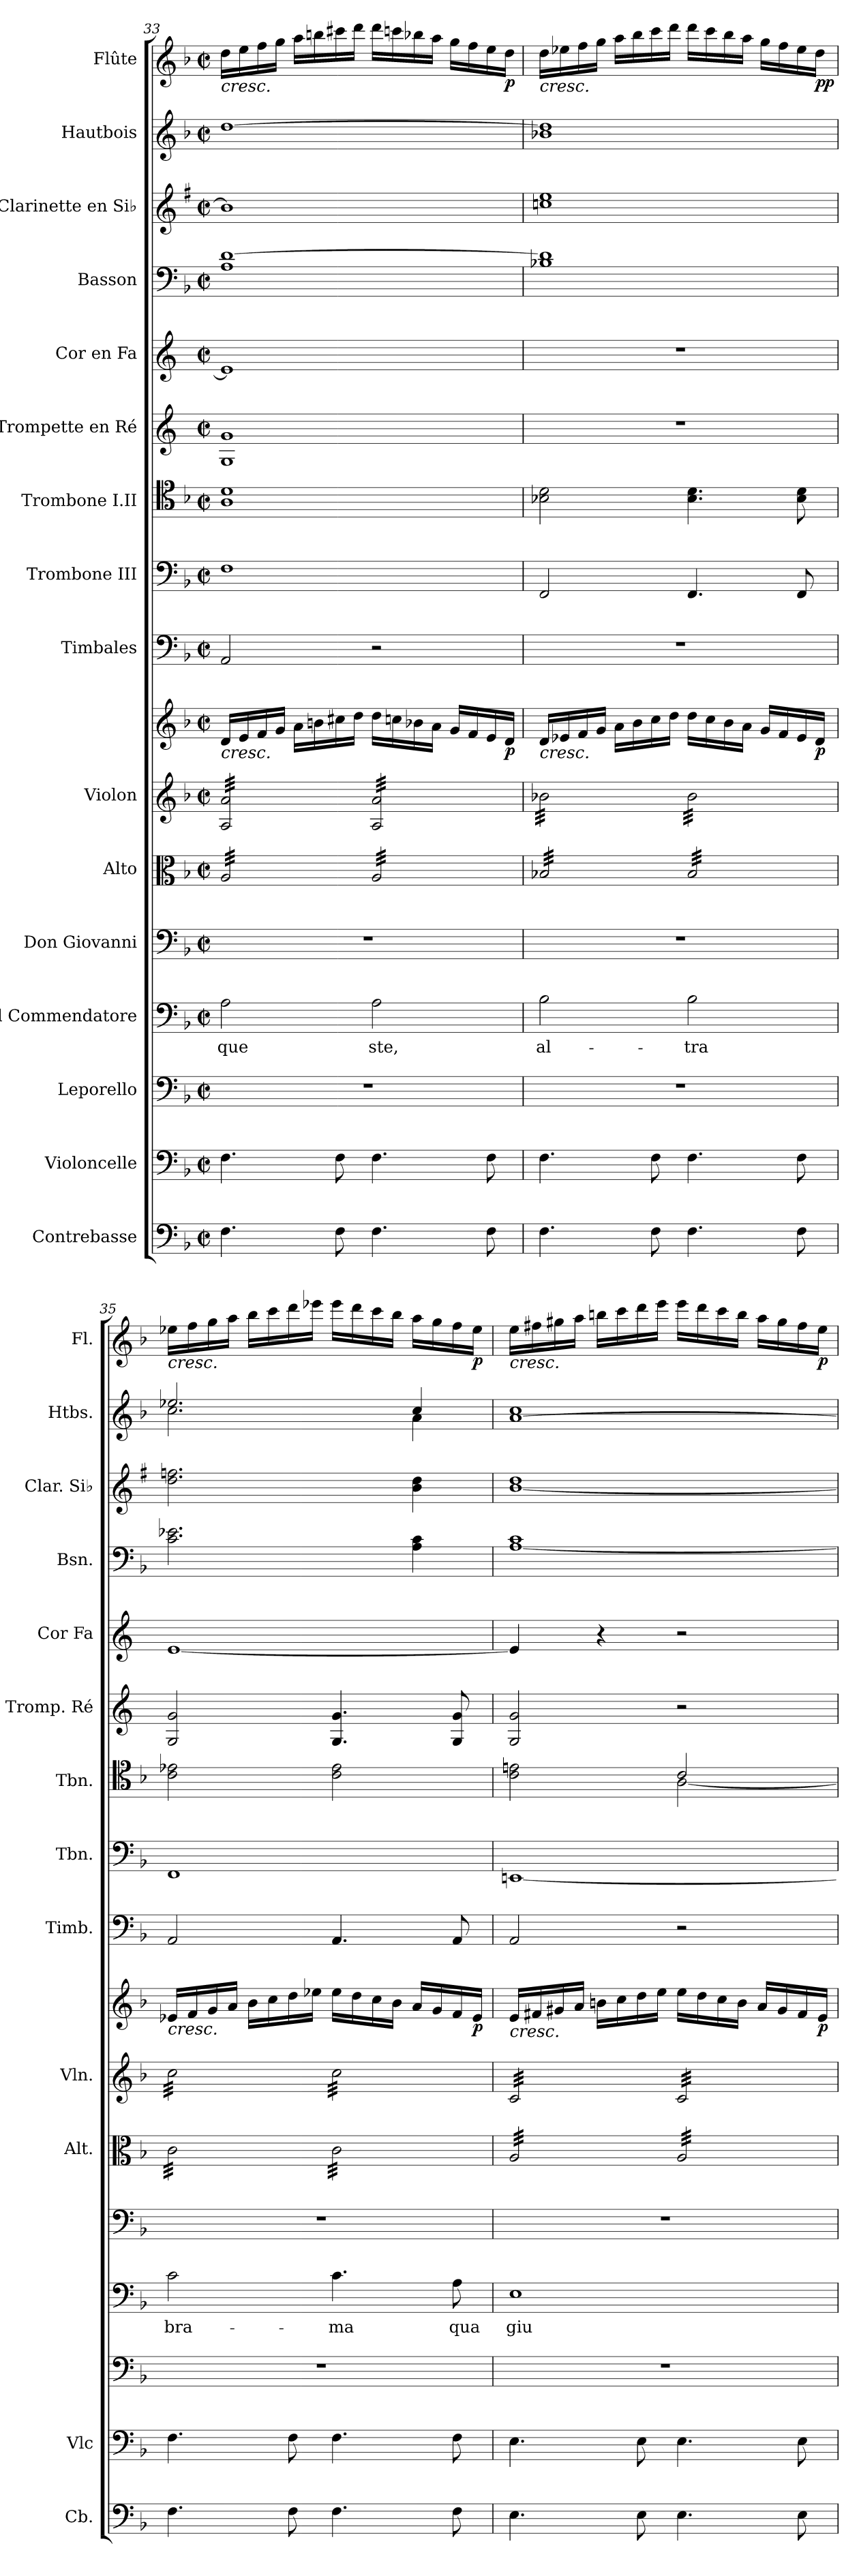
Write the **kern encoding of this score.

**kern	**kern	**kern	**kern	**text	**kern	**kern	**kern	**kern	**dynam	**kern	**kern	**kern	**kern	**kern	**kern	**kern	**kern	**kern	**dynam
*part16	*part15	*part14	*part13	*part13	*part12	*part11	*part10	*part10	*part10	*part9	*part8	*part7	*part6	*part5	*part4	*part3	*part2	*part1	*part1
*staff17	*staff16	*staff15	*staff14	*staff14	*staff13	*staff12	*staff11	*staff10	*staff10/11	*staff9	*staff8	*staff7	*staff6	*staff5	*staff4	*staff3	*staff2	*staff1	*staff1
*I"Contrebasse	*I"Violoncelle	*I"Leporello	*I"Il Commendatore	*	*I"Don Giovanni	*I"Alto	*I"Violon	*	*	*I"Timbales	*I"Trombone III	*I"Trombone I.II	*I"Trompette en Ré	*I"Cor en Fa	*I"Basson	*I"Clarinette en Si♭	*I"Hautbois	*I"Flûte	*
*I'Cb.	*I'Vlc	*	*	*	*	*I'Alt.	*I'Vln.	*	*	*I'Timb.	*I'Tbn.	*I'Tbn.	*I'Tromp. Ré	*I'Cor Fa	*I'Bsn.	*I'Clar. Si♭	*I'Htbs.	*I'Fl.	*
*clefF4	*clefF4	*clefF4	*clefF4	*	*clefF4	*clefC3	*clefG2	*clefG2	*	*clefF4	*clefF4	*clefC4	*clefG2	*clefG2	*clefF4	*clefG2	*clefG2	*clefG2	*
*ITrd7c12	*	*	*	*	*	*	*	*	*	*	*	*	*ITrd-1c-2	*ITrd4c7	*	*ITrd1c2	*	*	*
*k[b-]	*k[b-]	*k[b-]	*k[b-]	*	*k[b-]	*k[b-]	*k[b-]	*k[b-]	*	*k[b-]	*k[b-]	*k[b-]	*k[f#c#]	*k[b-]	*k[b-]	*k[b-]	*k[b-]	*k[b-]	*
*M2/2	*M2/2	*M2/2	*M2/2	*	*M2/2	*M2/2	*M2/2	*M2/2	*	*M2/2	*M2/2	*M2/2	*M2/2	*M2/2	*M2/2	*M2/2	*M2/2	*M2/2	*
*met(c|)	*met(c|)	*met(c|)	*met(c|)	*	*met(c|)	*met(c|)	*met(c|)	*met(c|)	*	*met(c|)	*met(c|)	*met(c|)	*met(c|)	*met(c|)	*met(c|)	*met(c|)	*met(c|)	*met(c|)	*
=33	=33	=33	=33	=33	=33	=33	=33	=33	=33	=33	=33	=33	=33	=33	=33	=33	=33	=33	=33
!	!	!	!	!	!	!	!	!	!	!	!	!	!	!	!	!	!	!LO:TX:b:i:t=cresc.	!
!	!	!	!	!	!	!	!	!LO:TX:b:i:t=cresc.	!	!	!	!	!	!	!	!	!	!	!
!	!	!	!	!LO:LY:b	!	!	!	!	!	!	!	!	!	!	!	!	!	!	!
*	*	*	*	*	*	*	*	*	*	*	*	*^	*	*	*^	*	*	*	*
*	*	*	*	*	*	*tremolo	*	*	*	*	*	*	*	*	*	*	*	*	*	*	*
*	*	*	*	*	*	*	*tremolo	*	*	*	*	*	*	*	*	*	*	*	*	*	*
4.FF\	4.F\	1r	2A\	que	1r	32A/LLL	32A/ 32a/LLL	16d/LL	.	2AA/	1F	1d	1A	1A 1a	1A]	[1d	1A	1a]	[1dd	16dd\LL	.
.	.	.	.	.	.	32A/	32A/ 32a/	.	.	.	.	.	.	.	.	.	.	.	.	.	.
.	.	.	.	.	.	32A/	32A/ 32a/	16e/	.	.	.	.	.	.	.	.	.	.	.	16ee\	.
.	.	.	.	.	.	32A/	32A/ 32a/	.	.	.	.	.	.	.	.	.	.	.	.	.	.
.	.	.	.	.	.	32A/	32A/ 32a/	16f/	.	.	.	.	.	.	.	.	.	.	.	16ff\	.
.	.	.	.	.	.	32A/	32A/ 32a/	.	.	.	.	.	.	.	.	.	.	.	.	.	.
.	.	.	.	.	.	32A/	32A/ 32a/	16g/JJ	.	.	.	.	.	.	.	.	.	.	.	16gg\JJ	.
.	.	.	.	.	.	32A/	32A/ 32a/	.	.	.	.	.	.	.	.	.	.	.	.	.	.
.	.	.	.	.	.	32A/	32A/ 32a/	16a\LL	.	.	.	.	.	.	.	.	.	.	.	16aa\LL	.
.	.	.	.	.	.	32A/	32A/ 32a/	.	.	.	.	.	.	.	.	.	.	.	.	.	.
.	.	.	.	.	.	32A/	32A/ 32a/	16bn\	.	.	.	.	.	.	.	.	.	.	.	16bbn\	.
.	.	.	.	.	.	32A/	32A/ 32a/	.	.	.	.	.	.	.	.	.	.	.	.	.	.
8FF\	8F\	.	.	.	.	32A/	32A/ 32a/	16cc#X\	.	.	.	.	.	.	.	.	.	.	.	16ccc#X\	.
.	.	.	.	.	.	32A/	32A/ 32a/	.	.	.	.	.	.	.	.	.	.	.	.	.	.
.	.	.	.	.	.	32A/	32A/ 32a/	16dd\JJ	.	.	.	.	.	.	.	.	.	.	.	16ddd\JJ	.
.	.	.	.	.	.	32A/JJJ	32A/ 32a/JJJ	.	.	.	.	.	.	.	.	.	.	.	.	.	.
!	!	!	!	!LO:LY:b	!	!	!	!	!	!	!	!	!	!	!	!	!	!	!	!	!
4.FF\	4.F\	.	2A\	ste,	.	32A/LLL	32A/ 32a/LLL	16dd\LL	.	2r	.	.	.	.	.	.	.	.	.	16ddd\LL	.
.	.	.	.	.	.	32A/	32A/ 32a/	.	.	.	.	.	.	.	.	.	.	.	.	.	.
.	.	.	.	.	.	32A/	32A/ 32a/	16ccn\	.	.	.	.	.	.	.	.	.	.	.	16cccn\	.
.	.	.	.	.	.	32A/	32A/ 32a/	.	.	.	.	.	.	.	.	.	.	.	.	.	.
.	.	.	.	.	.	32A/	32A/ 32a/	16b-X\	.	.	.	.	.	.	.	.	.	.	.	16bb-X\	.
.	.	.	.	.	.	32A/	32A/ 32a/	.	.	.	.	.	.	.	.	.	.	.	.	.	.
.	.	.	.	.	.	32A/	32A/ 32a/	16a\JJ	.	.	.	.	.	.	.	.	.	.	.	16aa\JJ	.
.	.	.	.	.	.	32A/	32A/ 32a/	.	.	.	.	.	.	.	.	.	.	.	.	.	.
.	.	.	.	.	.	32A/	32A/ 32a/	16g/LL	.	.	.	.	.	.	.	.	.	.	.	16gg\LL	.
.	.	.	.	.	.	32A/	32A/ 32a/	.	.	.	.	.	.	.	.	.	.	.	.	.	.
.	.	.	.	.	.	32A/	32A/ 32a/	16f/	.	.	.	.	.	.	.	.	.	.	.	16ff\	.
.	.	.	.	.	.	32A/	32A/ 32a/	.	.	.	.	.	.	.	.	.	.	.	.	.	.
8FF\	8F\	.	.	.	.	32A/	32A/ 32a/	16e/	.	.	.	.	.	.	.	.	.	.	.	16ee\	.
.	.	.	.	.	.	32A/	32A/ 32a/	.	.	.	.	.	.	.	.	.	.	.	.	.	.
!	!	!	!	!	!	!	!	!	!LO:DY:b	!	!	!	!	!	!	!	!	!	!	!	!LO:DY:b
.	.	.	.	.	.	32A/	32A/ 32a/	16d/JJ	p	.	.	.	.	.	.	.	.	.	.	16dd\JJ	p
.	.	.	.	.	.	32A/JJJ	32A/ 32a/JJJ	.	.	.	.	.	.	.	.	.	.	.	.	.	.
*	*	*	*	*	*	*	*	*	*	*	*	*v	*v	*	*	*	*	*	*	*	*
=34	=34	=34	=34	=34	=34	=34	=34	=34	=34	=34	=34	=34	=34	=34	=34	=34	=34	=34	=34	=34
!	!	!	!	!	!	!	!	!	!	!	!	!	!	!	!	!	!	!	!LO:TX:b:i:t=cresc.	!
!	!	!	!	!	!	!	!	!LO:TX:b:i:t=cresc.	!	!	!	!	!	!	!	!	!	!	!	!
!	!	!	!	!LO:LY:b	!	!	!	!	!	!	!	!	!	!	!	!	!	!	!	!
*	*	*	*	*	*	*	*	*	*	*	*	*	*	*	*	*	*	*^	*	*
4.FF\	4.F\	1r	2B-\	al-	1r	32B-X/LLL	32b-X\LLL	16d/LL	.	1r	2FF/	2B-X\ 2d\	1r	1r	1d]	1B-X	1b-X 1dd	1dd]	1b-X	16dd\LL	.
.	.	.	.	.	.	32B-X/	32b-X\	.	.	.	.	.	.	.	.	.	.	.	.	.	.
.	.	.	.	.	.	32B-X/	32b-X\	16e-X/	.	.	.	.	.	.	.	.	.	.	.	16ee-X\	.
.	.	.	.	.	.	32B-X/	32b-X\	.	.	.	.	.	.	.	.	.	.	.	.	.	.
.	.	.	.	.	.	32B-X/	32b-X\	16f/	.	.	.	.	.	.	.	.	.	.	.	16ff\	.
.	.	.	.	.	.	32B-X/	32b-X\	.	.	.	.	.	.	.	.	.	.	.	.	.	.
.	.	.	.	.	.	32B-X/	32b-X\	16g/JJ	.	.	.	.	.	.	.	.	.	.	.	16gg\JJ	.
.	.	.	.	.	.	32B-X/	32b-X\	.	.	.	.	.	.	.	.	.	.	.	.	.	.
.	.	.	.	.	.	32B-X/	32b-X\	16a\LL	.	.	.	.	.	.	.	.	.	.	.	16aa\LL	.
.	.	.	.	.	.	32B-X/	32b-X\	.	.	.	.	.	.	.	.	.	.	.	.	.	.
.	.	.	.	.	.	32B-X/	32b-X\	16b-\	.	.	.	.	.	.	.	.	.	.	.	16bb-\	.
.	.	.	.	.	.	32B-X/	32b-X\	.	.	.	.	.	.	.	.	.	.	.	.	.	.
8FF\	8F\	.	.	.	.	32B-X/	32b-X\	16cc\	.	.	.	.	.	.	.	.	.	.	.	16ccc\	.
.	.	.	.	.	.	32B-X/	32b-X\	.	.	.	.	.	.	.	.	.	.	.	.	.	.
.	.	.	.	.	.	32B-X/	32b-X\	16dd\JJ	.	.	.	.	.	.	.	.	.	.	.	16ddd\JJ	.
.	.	.	.	.	.	32B-X/JJJ	32b-X\JJJ	.	.	.	.	.	.	.	.	.	.	.	.	.	.
!	!	!	!	!LO:LY:b	!	!	!	!	!	!	!	!	!	!	!	!	!	!	!	!	!
4.FF\	4.F\	.	2B-\	-tra	.	32B-/LLL	32b-\LLL	16dd\LL	.	.	4.FF/	4.B-\ 4.d\	.	.	.	.	.	.	.	16ddd\LL	.
.	.	.	.	.	.	32B-/	32b-\	.	.	.	.	.	.	.	.	.	.	.	.	.	.
.	.	.	.	.	.	32B-/	32b-\	16cc\	.	.	.	.	.	.	.	.	.	.	.	16ccc\	.
.	.	.	.	.	.	32B-/	32b-\	.	.	.	.	.	.	.	.	.	.	.	.	.	.
.	.	.	.	.	.	32B-/	32b-\	16b-\	.	.	.	.	.	.	.	.	.	.	.	16bb-\	.
.	.	.	.	.	.	32B-/	32b-\	.	.	.	.	.	.	.	.	.	.	.	.	.	.
.	.	.	.	.	.	32B-/	32b-\	16a\JJ	.	.	.	.	.	.	.	.	.	.	.	16aa\JJ	.
.	.	.	.	.	.	32B-/	32b-\	.	.	.	.	.	.	.	.	.	.	.	.	.	.
.	.	.	.	.	.	32B-/	32b-\	16g/LL	.	.	.	.	.	.	.	.	.	.	.	16gg\LL	.
.	.	.	.	.	.	32B-/	32b-\	.	.	.	.	.	.	.	.	.	.	.	.	.	.
.	.	.	.	.	.	32B-/	32b-\	16f/	.	.	.	.	.	.	.	.	.	.	.	16ff\	.
.	.	.	.	.	.	32B-/	32b-\	.	.	.	.	.	.	.	.	.	.	.	.	.	.
8FF\	8F\	.	.	.	.	32B-/	32b-\	16e-/	.	.	8FF/	8B-\ 8d\	.	.	.	.	.	.	.	16ee-\	.
.	.	.	.	.	.	32B-/	32b-\	.	.	.	.	.	.	.	.	.	.	.	.	.	.
!	!	!	!	!	!	!	!	!	!LO:DY:b	!	!	!	!	!	!	!	!	!	!	!	!LO:DY:b
!	!	!	!	!	!	!	!	!	!	!	!	!	!	!	!	!	!	!	!	!	!LO:DY:n=1:b
.	.	.	.	.	.	32B-/	32b-\	16d/JJ	p	.	.	.	.	.	.	.	.	.	.	16dd\JJ	p p
.	.	.	.	.	.	32B-/JJJ	32b-\JJJ	.	.	.	.	.	.	.	.	.	.	.	.	.	.
*	*	*	*	*	*	*	*	*	*	*	*	*	*	*	*v	*v	*	*	*	*	*
!!LO:PB:g=z
=35	=35	=35	=35	=35	=35	=35	=35	=35	=35	=35	=35	=35	=35	=35	=35	=35	=35	=35	=35	=35
!	!	!	!	!	!	!	!	!	!	!	!	!	!	!	!	!	!	!	!LO:TX:b:i:t=cresc.	!
!	!	!	!	!	!	!	!	!LO:TX:b:i:t=cresc.	!	!	!	!	!	!	!	!	!	!	!	!
!	!	!	!	!LO:LY:b	!	!	!	!	!	!	!	!	!	!	!	!	!	!	!	!
4.FF\	4.F\	1r	2c\	bra-	1r	32c\LLL	32cc\LLL	16e-X/LL	.	2AA/	1FF	2c\ 2e-X\	2A/ 2a/	[1A	2.c\ 2.e-X\	2.cc\ 2.ee-X\	2.ee-X/	2.cc\	16ee-X\LL	.
.	.	.	.	.	.	32c\	32cc\	.	.	.	.	.	.	.	.	.	.	.	.	.
.	.	.	.	.	.	32c\	32cc\	16f/	.	.	.	.	.	.	.	.	.	.	16ff\	.
.	.	.	.	.	.	32c\	32cc\	.	.	.	.	.	.	.	.	.	.	.	.	.
.	.	.	.	.	.	32c\	32cc\	16g/	.	.	.	.	.	.	.	.	.	.	16gg\	.
.	.	.	.	.	.	32c\	32cc\	.	.	.	.	.	.	.	.	.	.	.	.	.
.	.	.	.	.	.	32c\	32cc\	16a/JJ	.	.	.	.	.	.	.	.	.	.	16aa\JJ	.
.	.	.	.	.	.	32c\	32cc\	.	.	.	.	.	.	.	.	.	.	.	.	.
.	.	.	.	.	.	32c\	32cc\	16b-\LL	.	.	.	.	.	.	.	.	.	.	16bb-\LL	.
.	.	.	.	.	.	32c\	32cc\	.	.	.	.	.	.	.	.	.	.	.	.	.
.	.	.	.	.	.	32c\	32cc\	16cc\	.	.	.	.	.	.	.	.	.	.	16ccc\	.
.	.	.	.	.	.	32c\	32cc\	.	.	.	.	.	.	.	.	.	.	.	.	.
8FF\	8F\	.	.	.	.	32c\	32cc\	16dd\	.	.	.	.	.	.	.	.	.	.	16ddd\	.
.	.	.	.	.	.	32c\	32cc\	.	.	.	.	.	.	.	.	.	.	.	.	.
.	.	.	.	.	.	32c\	32cc\	16ee-X\JJ	.	.	.	.	.	.	.	.	.	.	16eee-X\JJ	.
.	.	.	.	.	.	32c\JJJ	32cc\JJJ	.	.	.	.	.	.	.	.	.	.	.	.	.
!	!	!	!	!LO:LY:b	!	!	!	!	!	!	!	!	!	!	!	!	!	!	!	!
4.FF\	4.F\	.	4.c\	-ma	.	32c\LLL	32cc\LLL	16ee-\LL	.	4.AA/	.	2c\ 2e-\	4.A/ 4.a/	.	.	.	.	.	16eee-\LL	.
.	.	.	.	.	.	32c\	32cc\	.	.	.	.	.	.	.	.	.	.	.	.	.
.	.	.	.	.	.	32c\	32cc\	16dd\	.	.	.	.	.	.	.	.	.	.	16ddd\	.
.	.	.	.	.	.	32c\	32cc\	.	.	.	.	.	.	.	.	.	.	.	.	.
.	.	.	.	.	.	32c\	32cc\	16cc\	.	.	.	.	.	.	.	.	.	.	16ccc\	.
.	.	.	.	.	.	32c\	32cc\	.	.	.	.	.	.	.	.	.	.	.	.	.
.	.	.	.	.	.	32c\	32cc\	16b-\JJ	.	.	.	.	.	.	.	.	.	.	16bb-\JJ	.
.	.	.	.	.	.	32c\	32cc\	.	.	.	.	.	.	.	.	.	.	.	.	.
.	.	.	.	.	.	32c\	32cc\	16a/LL	.	.	.	.	.	.	4A\ 4c\	4a\ 4cc\	4cc/	4a\	16aa\LL	.
.	.	.	.	.	.	32c\	32cc\	.	.	.	.	.	.	.	.	.	.	.	.	.
.	.	.	.	.	.	32c\	32cc\	16g/	.	.	.	.	.	.	.	.	.	.	16gg\	.
.	.	.	.	.	.	32c\	32cc\	.	.	.	.	.	.	.	.	.	.	.	.	.
!	!	!	!	!LO:LY:b	!	!	!	!	!	!	!	!	!	!	!	!	!	!	!	!
8FF\	8F\	.	8A\	qua	.	32c\	32cc\	16f/	.	8AA/	.	.	8A/ 8a/	.	.	.	.	.	16ff\	.
.	.	.	.	.	.	32c\	32cc\	.	.	.	.	.	.	.	.	.	.	.	.	.
!	!	!	!	!	!	!	!	!	!LO:DY:b	!	!	!	!	!	!	!	!	!	!	!LO:DY:b
.	.	.	.	.	.	32c\	32cc\	16e-/JJ	p	.	.	.	.	.	.	.	.	.	16ee-\JJ	p
.	.	.	.	.	.	32c\JJJ	32cc\JJJ	.	.	.	.	.	.	.	.	.	.	.	.	.
=36	=36	=36	=36	=36	=36	=36	=36	=36	=36	=36	=36	=36	=36	=36	=36	=36	=36	=36	=36	=36
!	!	!	!	!	!	!	!	!	!	!	!	!	!	!	!	!	!	!	!LO:TX:b:i:t=cresc.	!
!	!	!	!	!	!	!	!	!LO:TX:b:i:t=cresc.	!	!	!	!	!	!	!	!	!	!	!	!
!	!	!	!	!LO:LY:b	!	!	!	!	!	!	!	!	!	!	!	!	!	!	!	!
*	*	*	*	*	*	*	*	*	*	*	*	*^	*	*	*^	*^	*	*	*	*
4.EE\	4.E\	1r	1E	giu	1r	32A/LLL	32c/LLL	16e/LL	.	2AA/	[1EEn	2c\ 2en\	2ryy	2A/ 2a/	4A/]	1c	[1A	1cc	[1a	[1a	1cc	16ee\LL	.
.	.	.	.	.	.	32A/	32c/	.	.	.	.	.	.	.	.	.	.	.	.	.	.	.	.
.	.	.	.	.	.	32A/	32c/	16f#X/	.	.	.	.	.	.	.	.	.	.	.	.	.	16ff#X\	.
.	.	.	.	.	.	32A/	32c/	.	.	.	.	.	.	.	.	.	.	.	.	.	.	.	.
.	.	.	.	.	.	32A/	32c/	16g#X/	.	.	.	.	.	.	.	.	.	.	.	.	.	16gg#X\	.
.	.	.	.	.	.	32A/	32c/	.	.	.	.	.	.	.	.	.	.	.	.	.	.	.	.
.	.	.	.	.	.	32A/	32c/	16a/JJ	.	.	.	.	.	.	.	.	.	.	.	.	.	16aa\JJ	.
.	.	.	.	.	.	32A/	32c/	.	.	.	.	.	.	.	.	.	.	.	.	.	.	.	.
.	.	.	.	.	.	32A/	32c/	16bn\LL	.	.	.	.	.	.	4r	.	.	.	.	.	.	16bbn\LL	.
.	.	.	.	.	.	32A/	32c/	.	.	.	.	.	.	.	.	.	.	.	.	.	.	.	.
.	.	.	.	.	.	32A/	32c/	16cc\	.	.	.	.	.	.	.	.	.	.	.	.	.	16ccc\	.
.	.	.	.	.	.	32A/	32c/	.	.	.	.	.	.	.	.	.	.	.	.	.	.	.	.
8EE\	8E\	.	.	.	.	32A/	32c/	16dd\	.	.	.	.	.	.	.	.	.	.	.	.	.	16ddd\	.
.	.	.	.	.	.	32A/	32c/	.	.	.	.	.	.	.	.	.	.	.	.	.	.	.	.
.	.	.	.	.	.	32A/	32c/	16ee\JJ	.	.	.	.	.	.	.	.	.	.	.	.	.	16eee\JJ	.
.	.	.	.	.	.	32A/JJJ	32c/JJJ	.	.	.	.	.	.	.	.	.	.	.	.	.	.	.	.
4.EE\	4.E\	.	.	.	.	32A/LLL	32c/LLL	16ee\LL	.	2r	.	2c/	[2A\	2r	2r	.	.	.	.	.	.	16eee\LL	.
.	.	.	.	.	.	32A/	32c/	.	.	.	.	.	.	.	.	.	.	.	.	.	.	.	.
.	.	.	.	.	.	32A/	32c/	16dd\	.	.	.	.	.	.	.	.	.	.	.	.	.	16ddd\	.
.	.	.	.	.	.	32A/	32c/	.	.	.	.	.	.	.	.	.	.	.	.	.	.	.	.
.	.	.	.	.	.	32A/	32c/	16cc\	.	.	.	.	.	.	.	.	.	.	.	.	.	16ccc\	.
.	.	.	.	.	.	32A/	32c/	.	.	.	.	.	.	.	.	.	.	.	.	.	.	.	.
.	.	.	.	.	.	32A/	32c/	16b\JJ	.	.	.	.	.	.	.	.	.	.	.	.	.	16bb\JJ	.
.	.	.	.	.	.	32A/	32c/	.	.	.	.	.	.	.	.	.	.	.	.	.	.	.	.
.	.	.	.	.	.	32A/	32c/	16a/LL	.	.	.	.	.	.	.	.	.	.	.	.	.	16aa\LL	.
.	.	.	.	.	.	32A/	32c/	.	.	.	.	.	.	.	.	.	.	.	.	.	.	.	.
.	.	.	.	.	.	32A/	32c/	16g#/	.	.	.	.	.	.	.	.	.	.	.	.	.	16gg#\	.
.	.	.	.	.	.	32A/	32c/	.	.	.	.	.	.	.	.	.	.	.	.	.	.	.	.
8EE\	8E\	.	.	.	.	32A/	32c/	16f#/	.	.	.	.	.	.	.	.	.	.	.	.	.	16ff#\	.
.	.	.	.	.	.	32A/	32c/	.	.	.	.	.	.	.	.	.	.	.	.	.	.	.	.
!	!	!	!	!	!	!	!	!	!LO:DY:b	!	!	!	!	!	!	!	!	!	!	!	!	!	!LO:DY:b
.	.	.	.	.	.	32A/	32c/	16e/JJ	p	.	.	.	.	.	.	.	.	.	.	.	.	16ee\JJ	p
.	.	.	.	.	.	32A/JJJ	32c/JJJ	.	.	.	.	.	.	.	.	.	.	.	.	.	.	.	.
*	*	*	*	*	*	*	*Xtremolo	*	*	*	*	*	*	*	*	*	*	*	*	*	*	*	*
*	*	*	*	*	*	*Xtremolo	*	*	*	*	*	*	*	*	*	*	*	*	*	*	*	*	*
*	*	*	*	*	*	*	*	*	*	*	*	*	*	*	*	*v	*v	*	*	*v	*v	*	*
*	*	*	*	*	*	*	*	*	*	*	*	*v	*v	*	*	*	*v	*v	*	*	*
=	=	=	=	=	=	=	=	=	=	=	=	=	=	=	=	=	=	=	=
*-	*-	*-	*-	*-	*-	*-	*-	*-	*-	*-	*-	*-	*-	*-	*-	*-	*-	*-	*-
